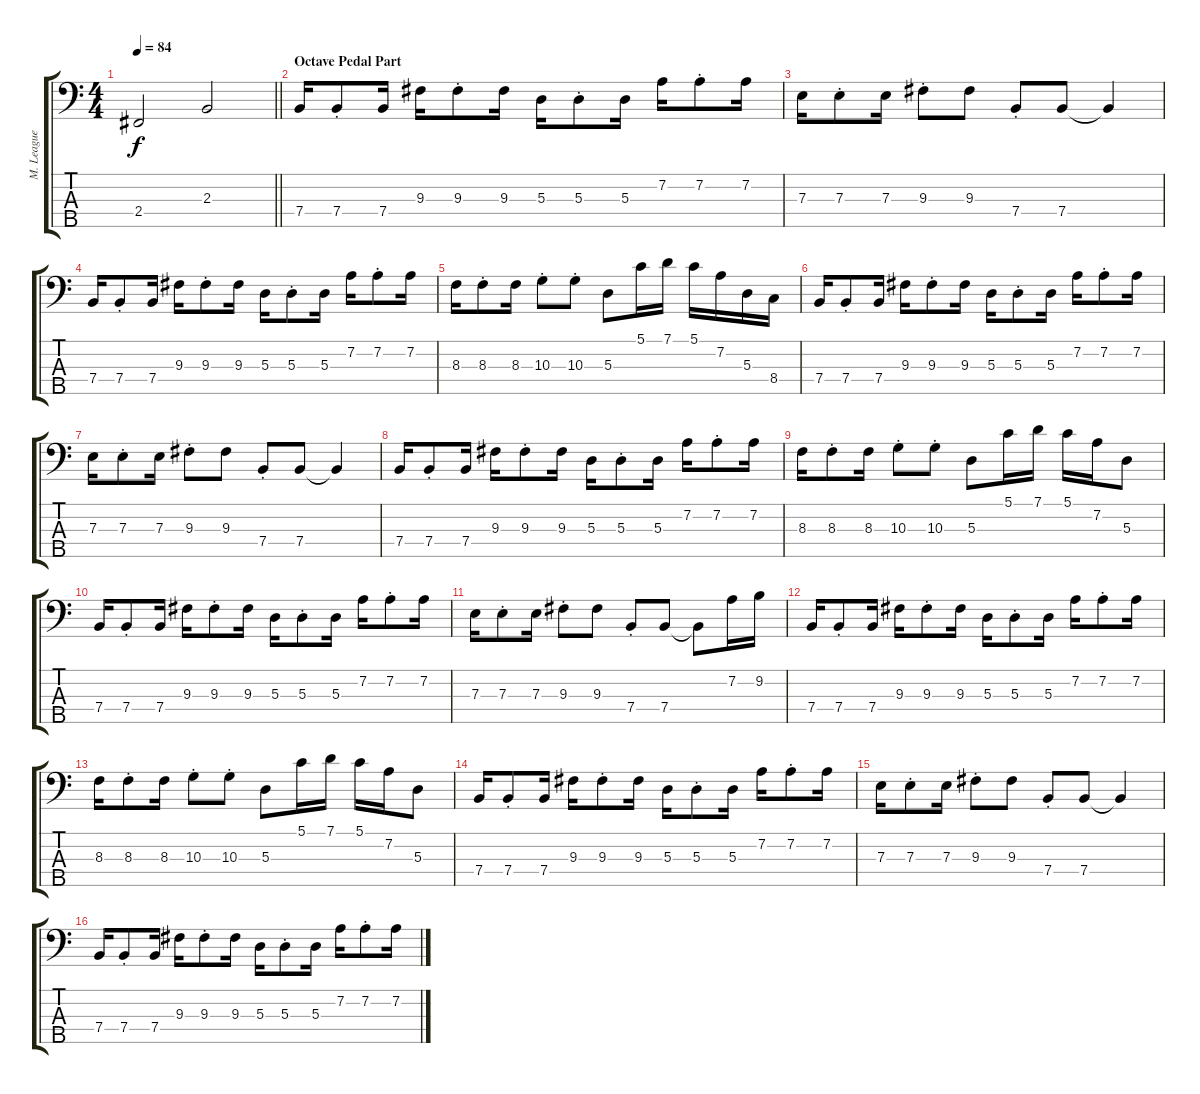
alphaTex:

\track ("M. League - Bass" "M. League ") {instrument electricbassfinger}
\staff {score tabs}
\tuning (G2 D2 A1 E1 B0) {hide}
\ts (4 4)
\tempo 84
\clef f4
\barLineRight lightlight
\ks c
2.4.2{dy f} 2.3.2 |
\section ("" "Octave Pedal Part")
7.4.16 7.4{st}.8 7.4.16 9.3.16 9.3{st}.8 9.3.16 5.3.16 5.3{st}.8 5.3.16 7.2.16 7.2{st}.8 7.2.16 |
7.3.16 7.3{st}.8 7.3.16 9.3{st}.8 9.3.8 7.4{st}.8 7.4.8 7.4{t}.4 |
7.4.16 7.4{st}.8 7.4.16 9.3.16 9.3{st}.8 9.3.16 5.3.16 5.3{st}.8 5.3.16 7.2.16 7.2{st}.8 7.2.16 |
8.3.16 8.3{st}.8 8.3.16 10.3{st}.8 10.3{st}.8 5.3.8 5.1.16 7.1.16 5.1.16 7.2.16 5.3.16 8.4.16 |
7.4.16 7.4{st}.8 7.4.16 9.3.16 9.3{st}.8 9.3.16 5.3.16 5.3{st}.8 5.3.16 7.2.16 7.2{st}.8 7.2.16 |
7.3.16 7.3{st}.8 7.3.16 9.3{st}.8 9.3.8 7.4{st}.8 7.4.8 7.4{t}.4 |
7.4.16 7.4{st}.8 7.4.16 9.3.16 9.3{st}.8 9.3.16 5.3.16 5.3{st}.8 5.3.16 7.2.16 7.2{st}.8 7.2.16 |
8.3.16 8.3{st}.8 8.3.16 10.3{st}.8 10.3{st}.8 5.3.8 5.1.16 7.1.16 5.1.16 7.2.16 5.3.8 |
7.4.16 7.4{st}.8 7.4.16 9.3.16 9.3{st}.8 9.3.16 5.3.16 5.3{st}.8 5.3.16 7.2.16 7.2{st}.8 7.2.16 |
7.3.16 7.3{st}.8 7.3.16 9.3{st}.8 9.3.8 7.4{st}.8 7.4.8 7.4{t}.8 7.2.16 9.2.16 |
7.4.16 7.4{st}.8 7.4.16 9.3.16 9.3{st}.8 9.3.16 5.3.16 5.3{st}.8 5.3.16 7.2.16 7.2{st}.8 7.2.16 |
8.3.16 8.3{st}.8 8.3.16 10.3{st}.8 10.3{st}.8 5.3.8 5.1.16 7.1.16 5.1.16 7.2.16 5.3.8 |
7.4.16 7.4{st}.8 7.4.16 9.3.16 9.3{st}.8 9.3.16 5.3.16 5.3{st}.8 5.3.16 7.2.16 7.2{st}.8 7.2.16 |
7.3.16 7.3{st}.8 7.3.16 9.3{st}.8 9.3.8 7.4{st}.8 7.4.8 7.4{t}.4 |
7.4.16 7.4{st}.8 7.4.16 9.3.16 9.3{st}.8 9.3.16 5.3.16 5.3{st}.8 5.3.16 7.2.16 7.2{st}.8 7.2.16
